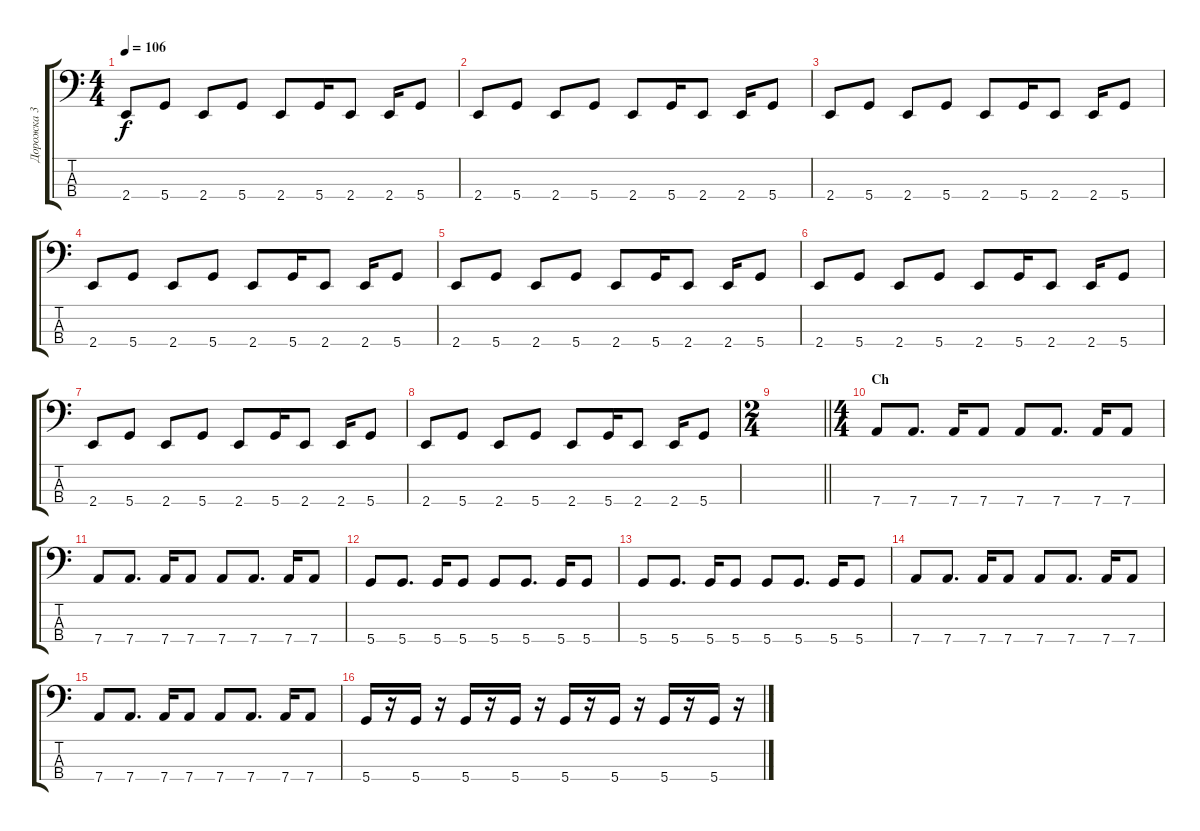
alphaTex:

\track ("Дорожка 3" "Дорожка 3") {instrument electricbassfinger}
\staff {score tabs}
\tuning (G2 D2 A1 D1) {hide}
\ts (4 4)
\tempo 106
\clef f4
\ks c
2.4.8{dy f} 5.4.8 2.4.8 5.4.8 2.4.8 5.4.16 2.4.8 2.4.16 5.4.8 |
2.4.8 5.4.8 2.4.8 5.4.8 2.4.8 5.4.16 2.4.8 2.4.16 5.4.8 |
2.4.8 5.4.8 2.4.8 5.4.8 2.4.8 5.4.16 2.4.8 2.4.16 5.4.8 |
2.4.8 5.4.8 2.4.8 5.4.8 2.4.8 5.4.16 2.4.8 2.4.16 5.4.8 |
2.4.8 5.4.8 2.4.8 5.4.8 2.4.8 5.4.16 2.4.8 2.4.16 5.4.8 |
2.4.8 5.4.8 2.4.8 5.4.8 2.4.8 5.4.16 2.4.8 2.4.16 5.4.8 |
2.4.8 5.4.8 2.4.8 5.4.8 2.4.8 5.4.16 2.4.8 2.4.16 5.4.8 |
2.4.8 5.4.8 2.4.8 5.4.8 2.4.8 5.4.16 2.4.8 2.4.16 5.4.8 |
\ts (2 4)
\barLineRight lightlight
|
\ts (4 4)
\section ("" "Ch")
7.4.8 7.4.8{d} 7.4.16 7.4.8 7.4.8 7.4.8{d} 7.4.16 7.4.8 |
7.4.8 7.4.8{d} 7.4.16 7.4.8 7.4.8 7.4.8{d} 7.4.16 7.4.8 |
5.4.8 5.4.8{d} 5.4.16 5.4.8 5.4.8 5.4.8{d} 5.4.16 5.4.8 |
5.4.8 5.4.8{d} 5.4.16 5.4.8 5.4.8 5.4.8{d} 5.4.16 5.4.8 |
7.4.8 7.4.8{d} 7.4.16 7.4.8 7.4.8 7.4.8{d} 7.4.16 7.4.8 |
7.4.8 7.4.8{d} 7.4.16 7.4.8 7.4.8 7.4.8{d} 7.4.16 7.4.8 |
5.4.16 r.16 5.4.16 r.16 5.4.16 r.16 5.4.16 r.16 5.4.16 r.16 5.4.16 r.16 5.4.16 r.16 5.4.16 r.16
